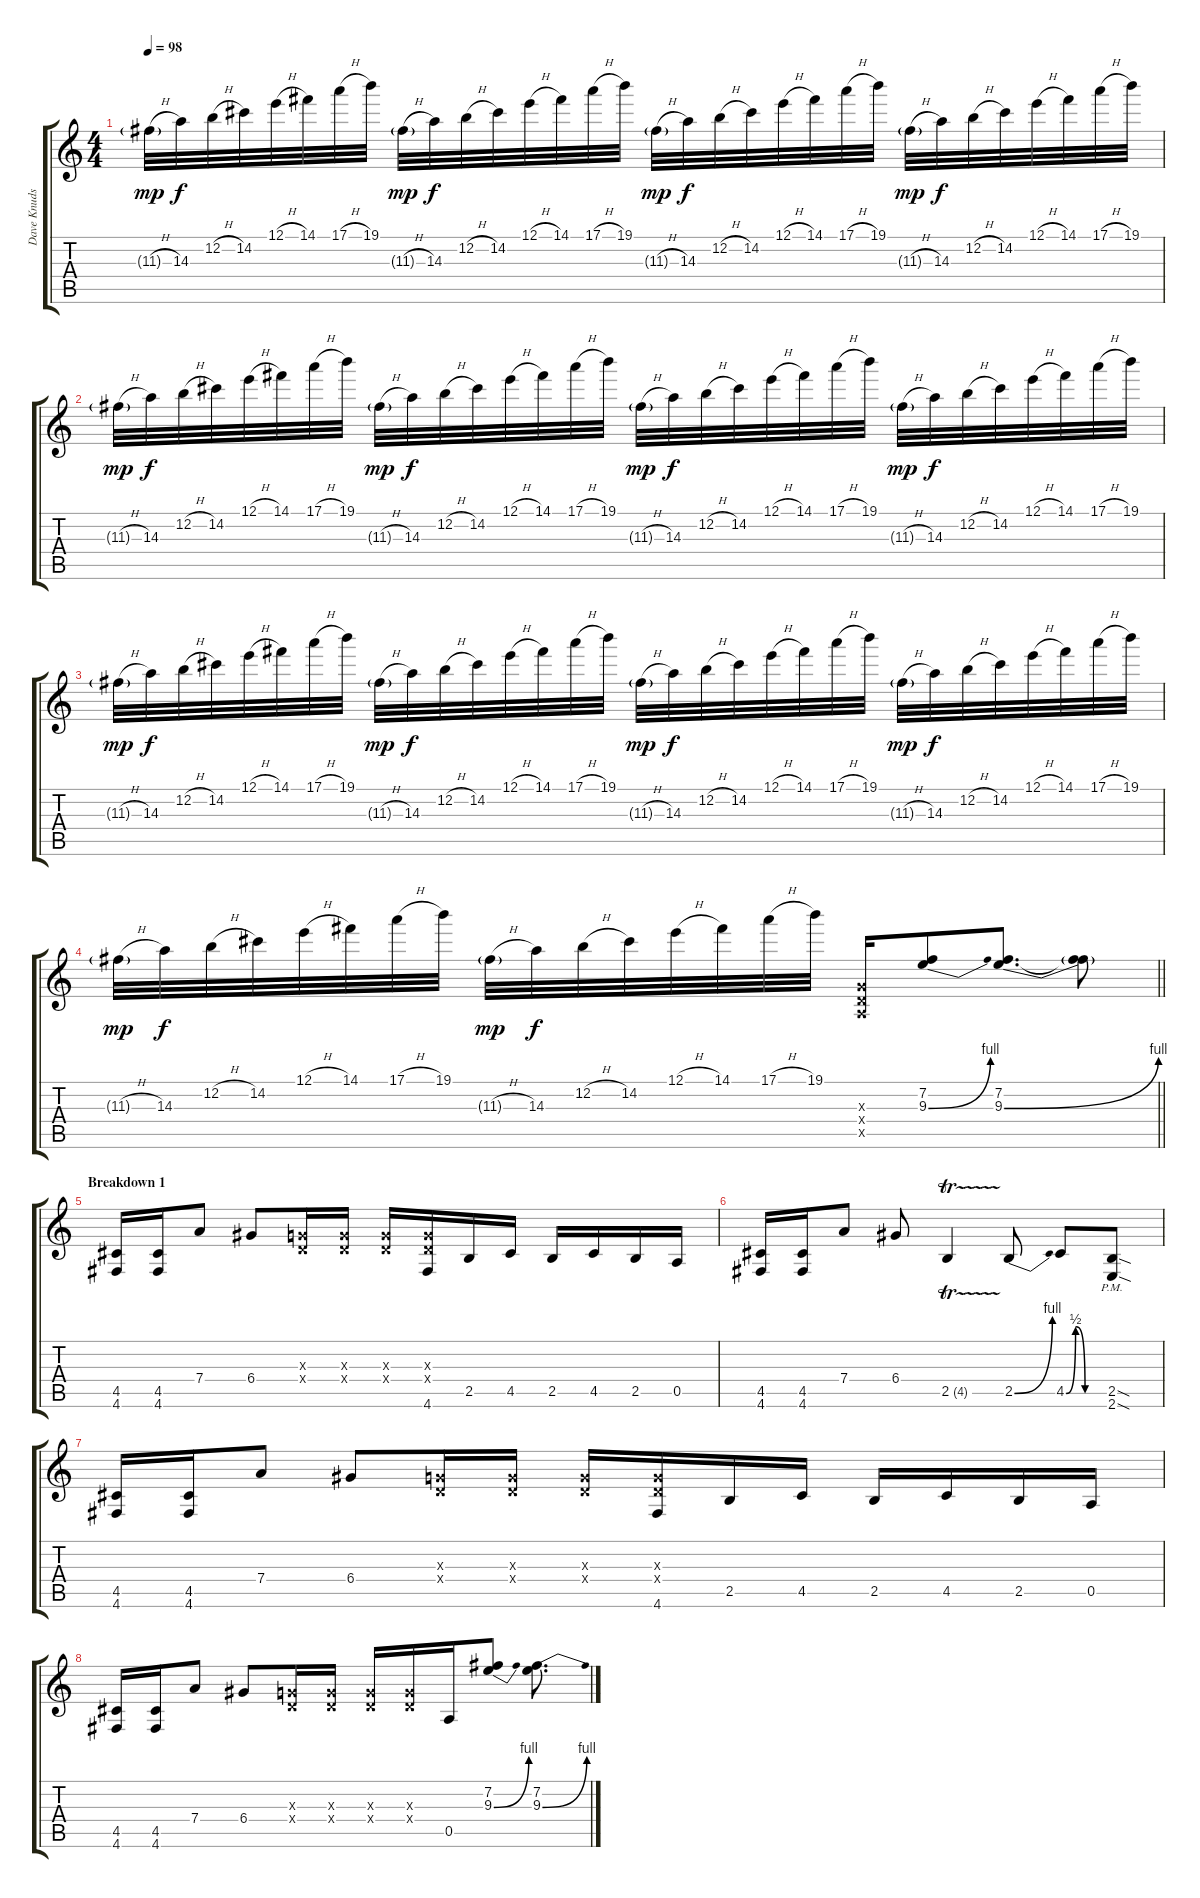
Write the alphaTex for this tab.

\track ("Dave Knudson" "Dave Knuds") {instrument electricguitarclean}
\staff {score tabs}
\tuning (E4 B3 G3 D3 A2 D2) {hide}
\ts (4 4)
\tempo 98
\clef g2
\ks c
11.3{h g}.32{dy mp} 14.3.32{dy f} 12.2{h}.32 14.2.32 12.1{h}.32 14.1.32 17.1{h}.32 19.1.32 11.3{h g}.32{dy mp} 14.3.32{dy f} 12.2{h}.32 14.2.32 12.1{h}.32 14.1.32 17.1{h}.32 19.1.32 11.3{h g}.32{dy mp} 14.3.32{dy f} 12.2{h}.32 14.2.32 12.1{h}.32 14.1.32 17.1{h}.32 19.1.32 11.3{h g}.32{dy mp} 14.3.32{dy f} 12.2{h}.32 14.2.32 12.1{h}.32 14.1.32 17.1{h}.32 19.1.32 |
11.3{h g}.32{dy mp} 14.3.32{dy f} 12.2{h}.32 14.2.32 12.1{h}.32 14.1.32 17.1{h}.32 19.1.32 11.3{h g}.32{dy mp} 14.3.32{dy f} 12.2{h}.32 14.2.32 12.1{h}.32 14.1.32 17.1{h}.32 19.1.32 11.3{h g}.32{dy mp} 14.3.32{dy f} 12.2{h}.32 14.2.32 12.1{h}.32 14.1.32 17.1{h}.32 19.1.32 11.3{h g}.32{dy mp} 14.3.32{dy f} 12.2{h}.32 14.2.32 12.1{h}.32 14.1.32 17.1{h}.32 19.1.32 |
11.3{h g}.32{dy mp} 14.3.32{dy f} 12.2{h}.32 14.2.32 12.1{h}.32 14.1.32 17.1{h}.32 19.1.32 11.3{h g}.32{dy mp} 14.3.32{dy f} 12.2{h}.32 14.2.32 12.1{h}.32 14.1.32 17.1{h}.32 19.1.32 11.3{h g}.32{dy mp} 14.3.32{dy f} 12.2{h}.32 14.2.32 12.1{h}.32 14.1.32 17.1{h}.32 19.1.32 11.3{h g}.32{dy mp} 14.3.32{dy f} 12.2{h}.32 14.2.32 12.1{h}.32 14.1.32 17.1{h}.32 19.1.32 |
\barLineRight lightlight
11.3{h g}.32{dy mp} 14.3.32{dy f} 12.2{h}.32 14.2.32 12.1{h}.32 14.1.32 17.1{h}.32 19.1.32 11.3{h g}.32{dy mp} 14.3.32{dy f} 12.2{h}.32 14.2.32 12.1{h}.32 14.1.32 17.1{h}.32 19.1.32 (0.3{x} 0.4{x} 0.5{x}).16 (7.2 9.3{be (bend 0 0 60 4)}).8{volume 14 instrument distortionguitar} (7.2 9.3{be (bend 0 0 60 4)}).8{d} (7.2{t} 9.3{t}).8 |
\section ("" "Breakdown 1")
(4.5 4.6).16 (4.5 4.6).16 7.4.8 6.4.8 (0.3{x} 0.4{x}).16 (0.3{x} 0.4{x}).16 (0.3{x} 0.4{x}).16 (0.3{x} 0.4{x} 4.6).16 2.5.16 4.5.16 2.5.16 4.5.16 2.5.16 0.5.16 |
(4.5 4.6).16 (4.5 4.6).16 7.4.8 6.4.8 2.5{tr (4 32)}.4 2.5{be (bend 0 0 60 4)}.8 4.5{be (custom 0 0 15 2 30 0 60 0)}.8 (2.5{sod pm} 2.6{sod pm}).8 |
(4.5 4.6).16 (4.5 4.6).16 7.4.8 6.4.8 (0.3{x} 0.4{x}).16 (0.3{x} 0.4{x}).16 (0.3{x} 0.4{x}).16 (0.3{x} 0.4{x} 4.6).16 2.5.16 4.5.16 2.5.16 4.5.16 2.5.16 0.5.16 |
(4.5 4.6).16 (4.5 4.6).16 7.4.8 6.4.8 (0.3{x} 0.4{x}).16 (0.3{x} 0.4{x}).16 (0.3{x} 0.4{x}).16 (0.3{x} 0.4{x}).16 0.5.16 (7.2 9.3{be (bend 0 0 60 4)}).8 (7.2 9.3{be (bend 0 0 60 4)}).8{d}
